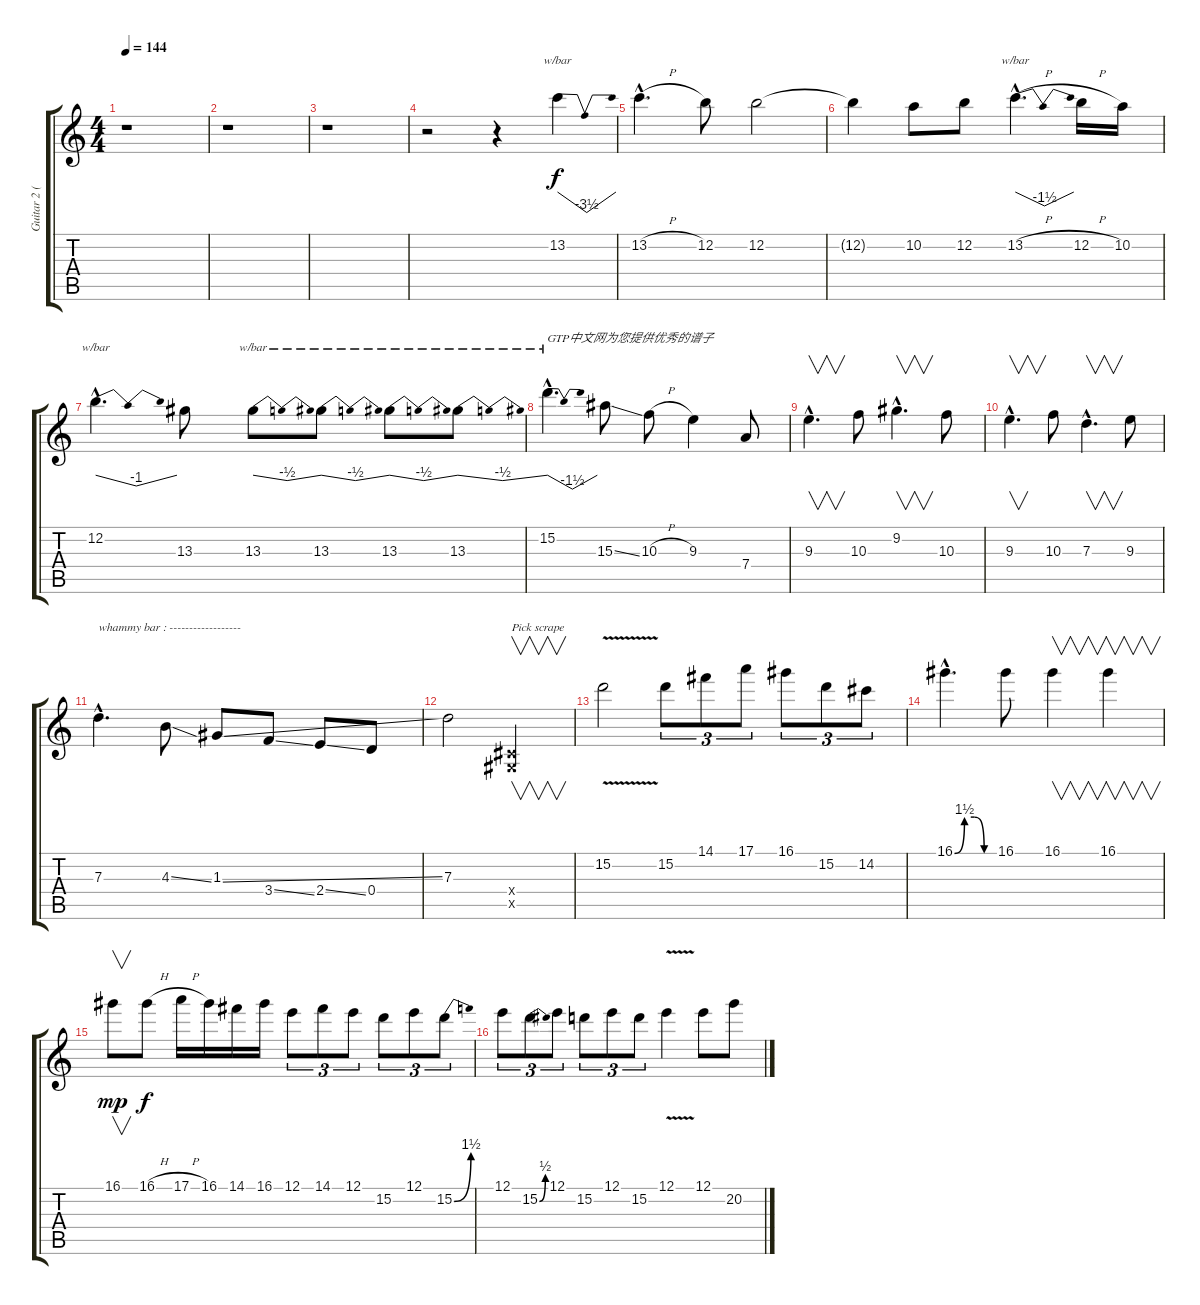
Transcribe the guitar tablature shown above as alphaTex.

\track ("Guitar 2 (Disto)" "Guitar 2 (") {instrument distortionguitar}
\staff {score tabs}
\tuning (E4 B3 G3 D3 A2 E2) {hide}
\ts (4 4)
\tempo 144
\clef g2
\ks c
r.1{dy f instrument distortionguitar} |
r.1 |
r.1 |
r.2 r.4 13.2.4{tbe (dip default 0 0 30 -14 60 0)} |
13.2{h hac}.4{d} 12.2.8 12.2.2 |
12.2{t}.4 10.2.8 12.2.8 13.2{h hac}.4{d tbe (dip default 0 0 30 -6 60 0)} 12.2{h}.16 10.2.16 |
12.2{hac}.4{d tbe (dip default 0 0 30 -4 60 0)} 13.3.8 13.3.8{tbe (dip default 0 0 30 -2 60 0)} 13.3.8{tbe (dip default 0 0 30 -2 60 0)} 13.3.8{tbe (dip default 0 0 30 -2 60 0)} 13.3.8{tbe (dip default 0 0 30 -2 60 0)} |
15.2{hac}.4{d tbe (dip default 0 0 30 -6 60 0) txt "GTP中文网为您提供优秀的谱子"} 15.3{ss}.8 10.3{h}.8 9.3.4 7.4.8 |
9.3{hac}.4{v d} 10.3.8 9.2{hac}.4{v d} 10.3.8 |
9.3{hac}.4{v d} 10.3.8 7.3{hac}.4{v d} 9.3.8 |
7.3{hac}.4{d txt "whammy bar : ------------------"} 4.3{ss}.8 1.3{ss}.8 3.4{ss}.8 2.4{ss}.8 0.4.8 |
7.3.2 (-1.4{x} -1.5{x}).2{v txt "Pick scrape"} |
15.2{v}.2 15.2.8{tu (3 2)} 14.1.8{tu (3 2)} 17.1.8{tu (3 2)} 16.1.8{tu (3 2)} 15.2.8{tu (3 2)} 14.2.8{tu (3 2)} |
16.1{be (custom 0 0 15 6 30 6 45 0 60 0) hac}.4{d} 16.1.8 16.1.4{v} 16.1.4{v} |
16.1.8{v dy mp} 16.1{h}.8{dy f} 17.1{h}.16 16.1.16 14.1.16 16.1.16 12.1.8{tu (3 2)} 14.1.8{tu (3 2)} 12.1.8{tu (3 2)} 15.2.8{tu (3 2)} 12.1.8{tu (3 2)} 15.2{be (bend 0 0 60 6)}.8{tu (3 2)} |
12.1.8{tu (3 2)} 15.2{be (bend 0 0 60 2)}.8{tu (3 2)} 12.1.8{tu (3 2)} 15.2.8{tu (3 2)} 12.1.8{tu (3 2)} 15.2.8{tu (3 2)} 12.1{v}.4 12.1{ss}.8 20.2.8
